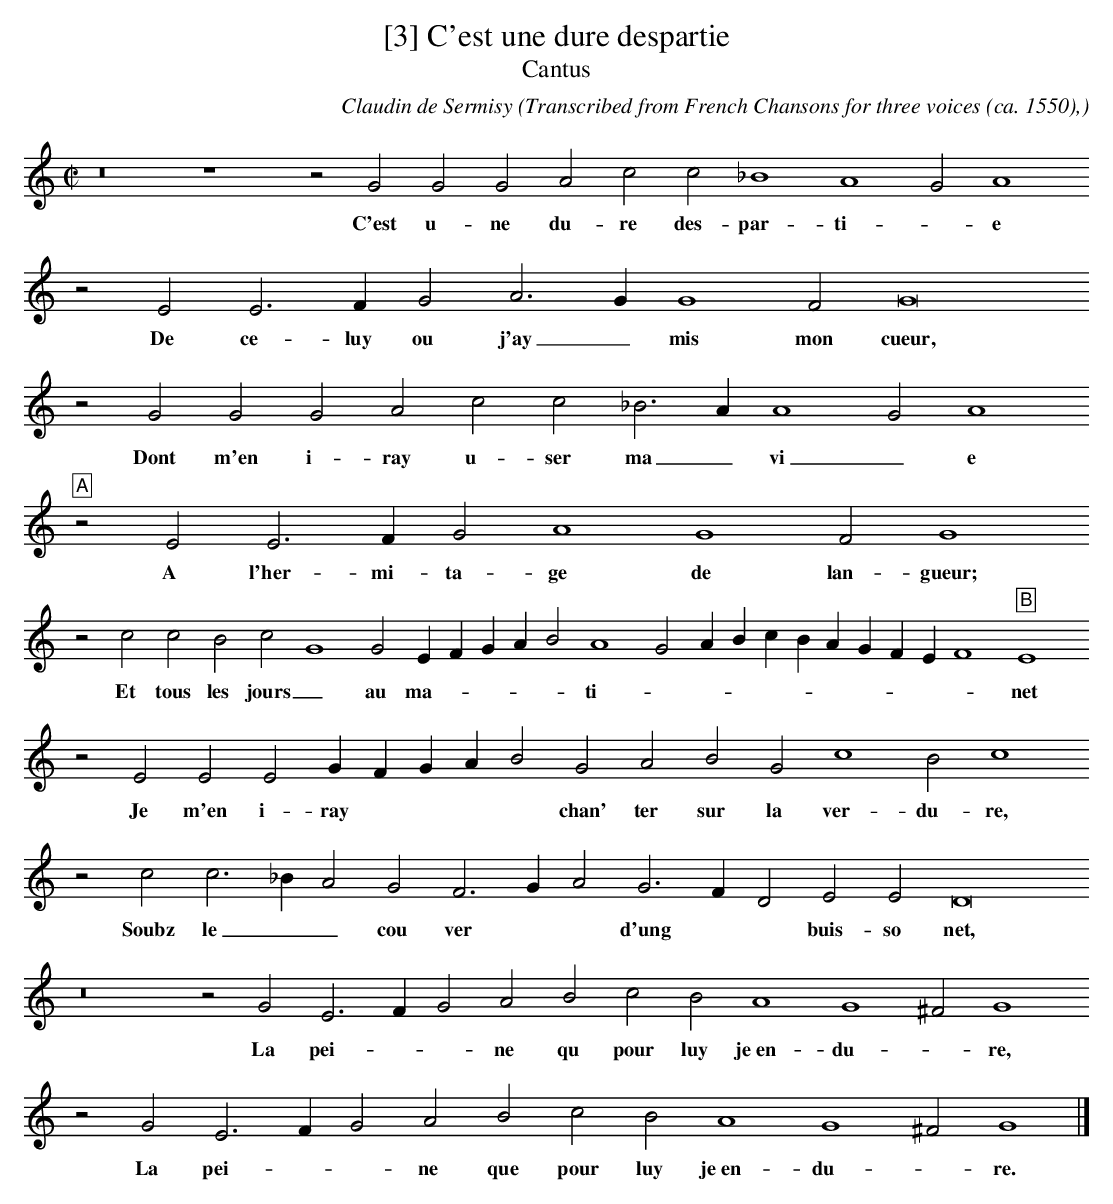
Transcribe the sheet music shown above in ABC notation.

X:1
T:[3] C'est une dure despartie
T: Cantus
O: Transcribed from French Chansons for three voices (ca. 1550),
O: Part I: Three-Part Chansons Printed by Gardane (1541),
O: Edited by Courtney S. Adams, A-R Editions, Inc. Madison, Wisconsin
C: Claudin de Sermisy
M:C|
L:1/2
K:G mix
z4 z2 z G G G A c c _B2 A2 G A2
w:C'est u- ne du- re des- par- ti- * e
 z E E > F G A > G G2 F G4
w:De ce- luy ou j'ay _ mis mon cueur,
z G G G A c c _B > A A2 G A2
w:Dont m'en i- ray u- ser ma _ vi _ e
"A"z E E > F G A2 G2 F G2
w:A l'her- mi- ta- ge de lan- gueur;
z c c B c G2 G E/  F/ G/ A/ B A2 G A/ B/ c/ B/ A/ G/ F/ E/ F2 "B"E2
w:Et tous les jours _ au ma- * * * * ti- * * * * * * * * * * net
z E E E G/ F/ G/ A/ B G A B G c2 B c2
w:Je m'en i- ray * * * * chan' ter sur la ver- du- re,
z c c > _B A G F > G A G > F D E E D4
w:Soubz le _ _ cou ver * * d'ung * * buis- so net,
z4 z G E > F G A B c B A2 G2 ^F G2
w:La pei- * * ne qu pour luy je~en- du- * re,
z G E > F G A B c B A2 G2 ^F G2 |]
w:La pei- * * ne que pour luy je~en- du- * re.
